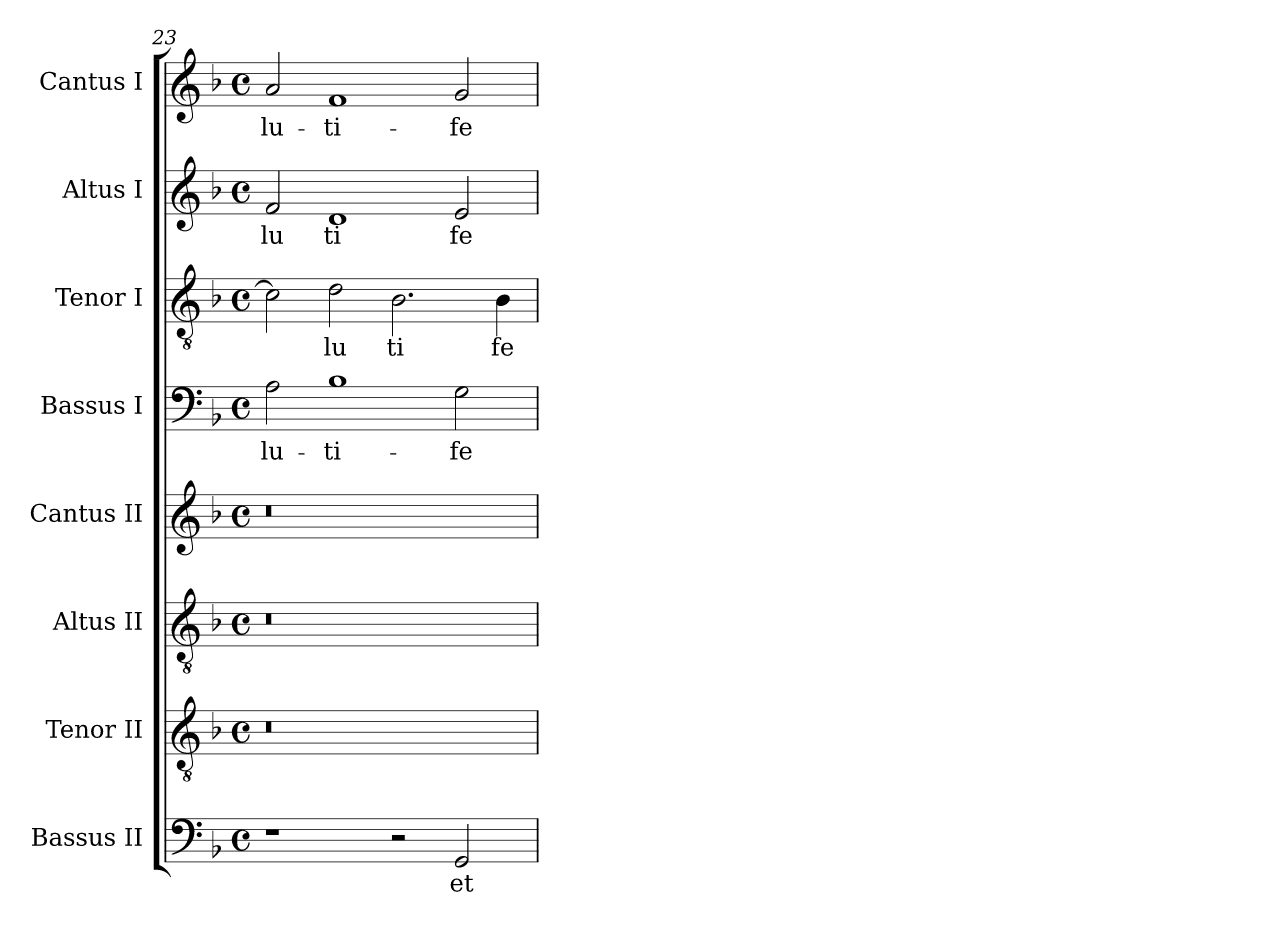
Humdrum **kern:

**kern	**text	**kern	**kern	**kern	**kern	**text	**kern	**text	**kern	**text	**kern	**text
*part8	*part8	*part7	*part6	*part5	*part4	*part4	*part3	*part3	*part2	*part2	*part1	*part1
*staff8	*staff8	*staff7	*staff6	*staff5	*staff4	*staff4	*staff3	*staff3	*staff2	*staff2	*staff1	*staff1
*I"Bassus II	*	*I"Tenor II	*I"Altus II	*I"Cantus II	*I"Bassus I	*	*I"Tenor I	*	*I"Altus I	*	*I"Cantus I	*
*clefF4	*	*clefGv2	*clefGv2	*clefG2	*clefF4	*	*clefGv2	*	*clefG2	*	*clefG2	*
*k[b-]	*	*k[b-]	*k[b-]	*k[b-]	*k[b-]	*	*k[b-]	*	*k[b-]	*	*k[b-]	*
*F:	*	*F:	*F:	*F:	*F:	*	*F:	*	*F:	*	*F:	*
*M4/4	*	*M4/4	*M4/4	*M4/4	*M4/4	*	*M4/4	*	*M4/4	*	*M4/4	*
*met(c)	*	*met(c)	*met(c)	*met(c)	*met(c)	*	*met(c)	*	*met(c)	*	*met(c)	*
=23	=23	=23	=23	=23	=23	=23	=23	=23	=23	=23	=23	=23
!	!	!	!	!	!	!LO:LY:b:cj	!	!	!	!LO:LY:b:cj	!	!LO:LY:b:cj
1r	.	0r	0r	0r	2A\	-lu-	2c\]	.	2f/	lu	2a/	-lu-
!	!	!	!	!	!	!LO:LY:b:cj	!	!LO:LY:b:cj	!	!LO:LY:b:cj	!	!LO:LY:b:cj
.	.	.	.	.	1B-	-ti-	2d\	lu	1d	ti	1f	-ti-
!	!	!	!	!	!	!	!	!LO:LY:b:cj	!	!	!	!
2r	.	.	.	.	.	.	2.B-\	ti	.	.	.	.
!	!LO:LY:b:cj	!	!	!	!	!LO:LY:b:cj	!	!	!	!LO:LY:b:cj	!	!LO:LY:b:cj
2GG/	et	.	.	.	2G\	-fe-	.	.	2e/	fe	2g/	-fe-
!	!	!	!	!	!	!	!	!LO:LY:b:cj	!	!	!	!
.	.	.	.	.	.	.	4B-\	fe	.	.	.	.
=	=	=	=	=	=	=	=	=	=	=	=	=
*-	*-	*-	*-	*-	*-	*-	*-	*-	*-	*-	*-	*-
